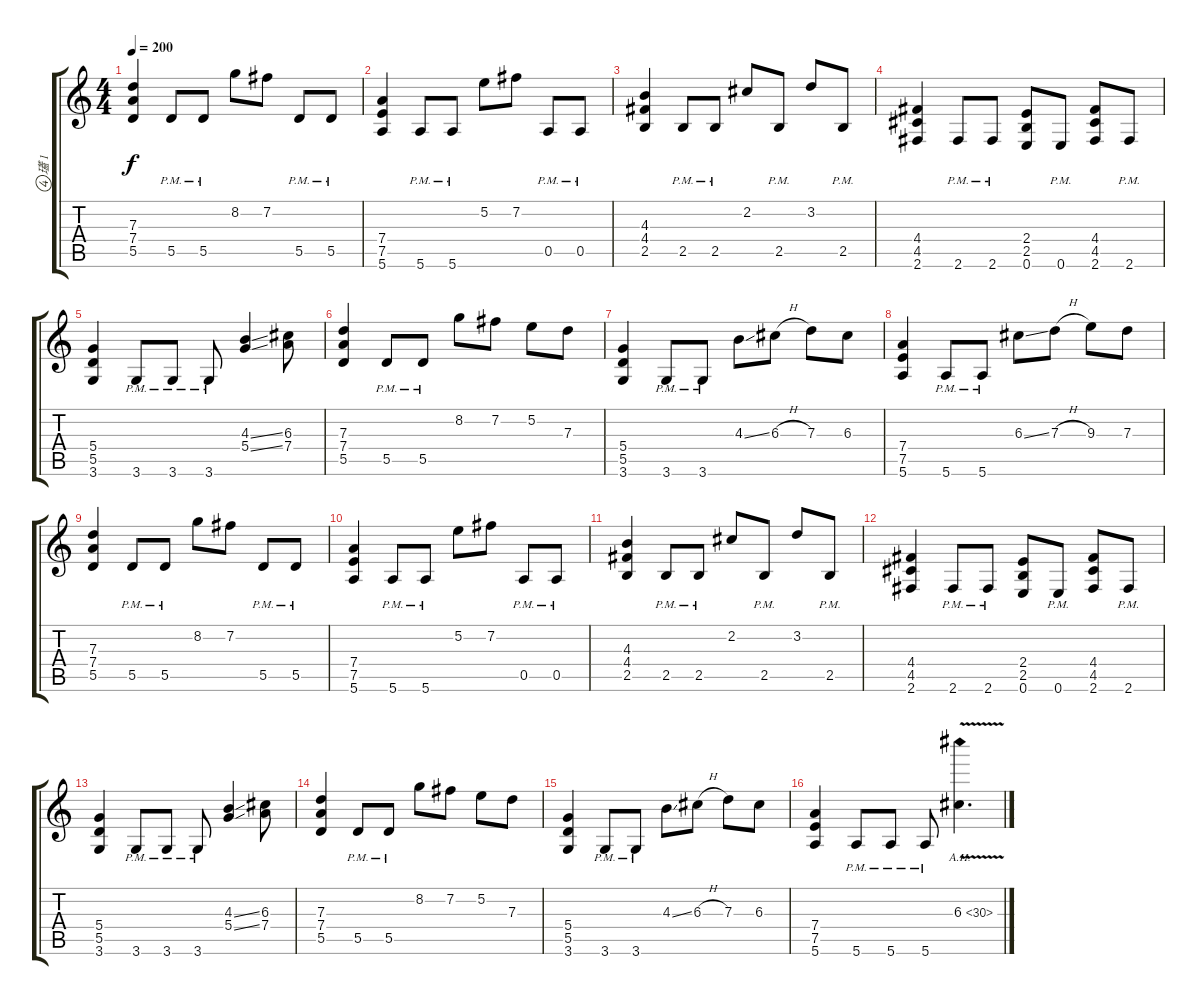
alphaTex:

\track ("瓂 1" "瓂 1") {instrument distortionguitar}
\staff {score tabs}
\tuning (E4 B3 G3 D3 A2 E2) {hide}
\ts (4 4)
\tempo 200
\clef g2
\ks c
(7.3 7.4 5.5).4{dy f} 5.5{pm}.8 5.5{pm}.8 8.2.8 7.2.8 5.5{pm}.8 5.5{pm}.8 |
(7.4 7.5 5.6).4 5.6{pm}.8 5.6{pm}.8 5.2.8 7.2.8 0.5{pm}.8 0.5{pm}.8 |
(4.3 4.4 2.5).4 2.5{pm}.8 2.5{pm}.8 2.2.8 2.5{pm}.8 3.2.8 2.5{pm}.8 |
(4.4 4.5 2.6).4 2.6{pm}.8 2.6{pm}.8 (2.4 2.5 0.6).8 0.6{pm}.8 (4.4 4.5 2.6).8 2.6{pm}.8 |
(5.4 5.5 3.6).4 3.6{pm}.8 3.6{pm}.8 3.6{pm}.8 (4.3{ss} 5.4{ss}).4 (6.3 7.4).8 |
(7.3 7.4 5.5).4 5.5{pm}.8 5.5{pm}.8 8.2.8 7.2.8 5.2.8 7.3.8 |
(5.4 5.5 3.6).4 3.6{pm}.8 3.6{pm}.8 4.3{ss}.8 6.3{h}.8 7.3.8 6.3.8 |
(7.4 7.5 5.6).4 5.6{pm}.8 5.6{pm}.8 6.3{ss}.8 7.3{h}.8 9.3.8 7.3.8 |
(7.3 7.4 5.5).4 5.5{pm}.8 5.5{pm}.8 8.2.8 7.2.8 5.5{pm}.8 5.5{pm}.8 |
(7.4 7.5 5.6).4 5.6{pm}.8 5.6{pm}.8 5.2.8 7.2.8 0.5{pm}.8 0.5{pm}.8 |
(4.3 4.4 2.5).4 2.5{pm}.8 2.5{pm}.8 2.2.8 2.5{pm}.8 3.2.8 2.5{pm}.8 |
(4.4 4.5 2.6).4 2.6{pm}.8 2.6{pm}.8 (2.4 2.5 0.6).8 0.6{pm}.8 (4.4 4.5 2.6).8 2.6{pm}.8 |
(5.4 5.5 3.6).4 3.6{pm}.8 3.6{pm}.8 3.6{pm}.8 (4.3{ss} 5.4{ss}).4 (6.3 7.4).8 |
(7.3 7.4 5.5).4 5.5{pm}.8 5.5{pm}.8 8.2.8 7.2.8 5.2.8 7.3.8 |
(5.4 5.5 3.6).4 3.6{pm}.8 3.6{pm}.8 4.3{ss}.8 6.3{h}.8 7.3.8 6.3.8 |
(7.4 7.5 5.6).4 5.6{pm}.8 5.6{pm}.8 5.6{pm}.8 6.3{ah 24 v}.4{d}
